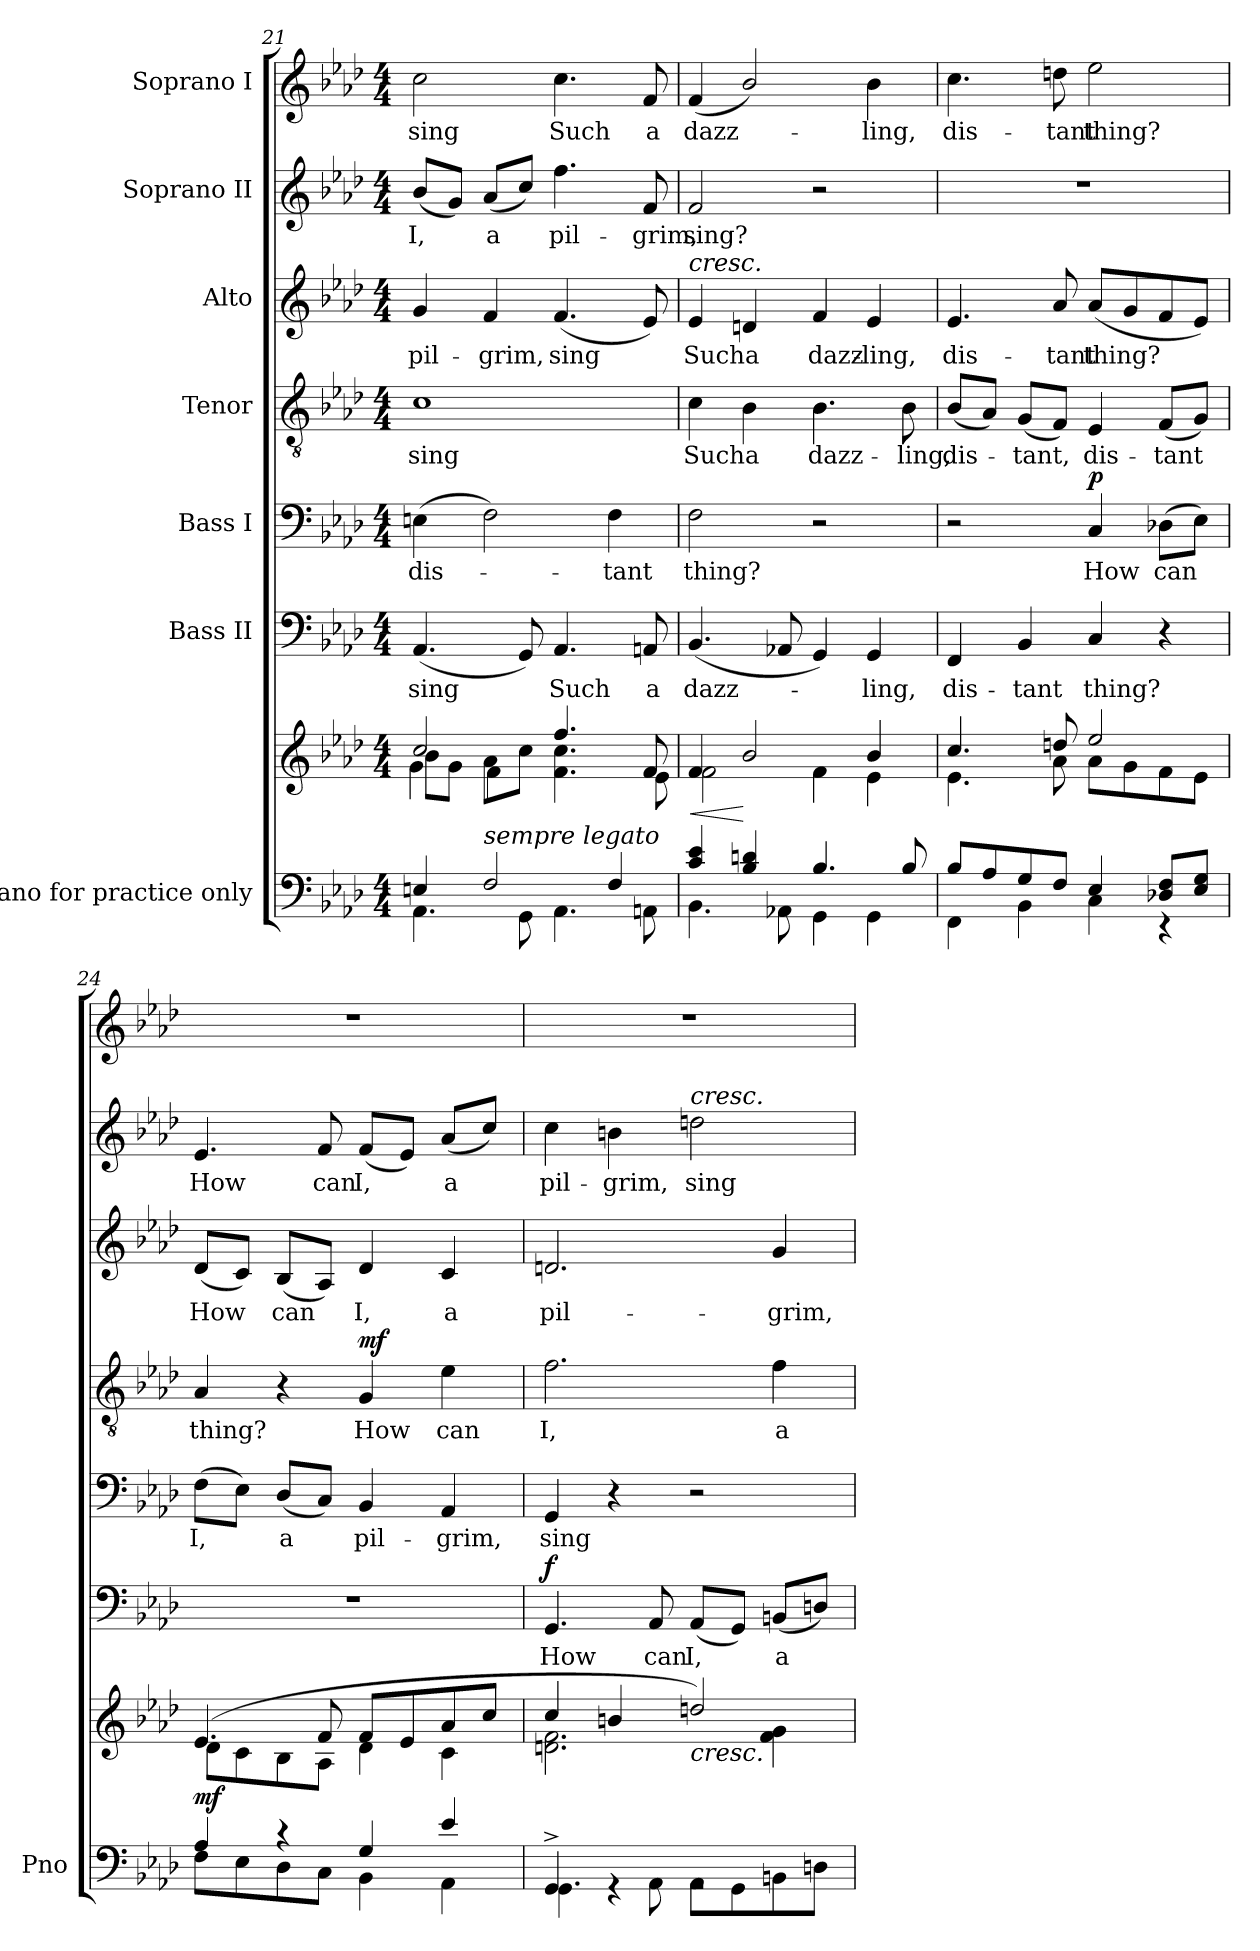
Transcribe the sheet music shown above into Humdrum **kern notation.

**kern	**kern	**dynam	**kern	**text	**dynam	**kern	**text	**dynam	**kern	**text	**dynam	**kern	**text	**kern	**text	**dynam	**kern	**text
*part7	*part7	*part7	*part6	*part6	*part6	*part5	*part5	*part5	*part4	*part4	*part4	*part3	*part3	*part2	*part2	*part2	*part1	*part1
*staff8	*staff7	*staff7/8	*staff6	*staff6	*staff6	*staff5	*staff5	*staff5	*staff4	*staff4	*staff4	*staff3	*staff3	*staff2	*staff2	*staff2	*staff1	*staff1
*I"Piano for practice only	*	*	*I"Bass II	*	*	*I"Bass I	*	*	*I"Tenor	*	*	*I"Alto	*	*I"Soprano II	*	*	*I"Soprano I	*
*I'Pno	*	*	*	*	*	*	*	*	*	*	*	*	*	*	*	*	*	*
*clefF4	*clefG2	*	*clefF4	*	*	*clefF4	*	*	*clefGv2	*	*	*clefG2	*	*clefG2	*	*	*clefG2	*
*k[b-e-a-d-]	*k[b-e-a-d-]	*	*k[b-e-a-d-]	*	*	*k[b-e-a-d-]	*	*	*k[b-e-a-d-]	*	*	*k[b-e-a-d-]	*	*k[b-e-a-d-]	*	*	*k[b-e-a-d-]	*
*M4/4	*M4/4	*	*M4/4	*	*	*M4/4	*	*	*M4/4	*	*	*M4/4	*	*M4/4	*	*	*M4/4	*
=21	=21	=21	=21	=21	=21	=21	=21	=21	=21	=21	=21	=21	=21	=21	=21	=21	=21	=21
*^	*^	*	*	*	*	*	*	*	*	*	*	*	*	*	*	*	*	*
*	*	*	*^	*	*	*	*	*	*	*	*	*	*	*	*	*	*	*	*	*
!	!	!	!	!	!	!	!LO:LY:b	!	!	!LO:LY:b	!	!	!LO:LY:b	!	!	!LO:LY:b	!	!LO:LY:b	!	!	!LO:LY:b
4En/	4.AA-\	2cc/	8b-\L	4g\	.	(<4.AA-/	sing	.	(>4En\	dis-	.	1c	sing	.	4g/	pil-	(<8b-/L	I,	.	2cc\	sing
.	.	.	8g\J	.	.	.	.	.	.	.	.	.	.	.	.	.	8g/J)	.	.	.	.
!LO:TX:a:i:t=sempre legato	!	!	!	!	!	!	!	!	!	!	!	!	!	!	!	!	!	!	!	!	!
!	!	!	!	!	!	!	!	!	!	!	!	!	!	!	!	!LO:LY:b	!	!LO:LY:b	!	!	!
2F/	.	.	8a-\L	4f\	.	.	.	.	2F\)	.	.	.	.	.	4f/	-grim,	(<8a-/L	a	.	.	.
.	8GG\	.	8cc\J	.	.	8GG/)	.	.	.	.	.	.	.	.	.	.	8cc/J)	.	.	.	.
!	!	!	!	!	!	!	!LO:LY:b	!	!	!	!	!	!	!	!	!LO:LY:b	!	!LO:LY:b	!	!	!LO:LY:b
.	4.AA-\	4.ff/	4.f\ 4.cc\	2ryy	.	4.AA-/	Such	.	.	.	.	.	.	.	(<4.f/	sing	4.ff\	pil-	.	4.cc\	Such
!	!	!	!	!	!	!	!	!	!	!LO:LY:b	!	!	!	!	!	!	!	!	!	!	!
4F/	.	.	.	.	.	.	.	.	4F\	-tant	.	.	.	.	.	.	.	.	.	.	.
!	!	!	!	!	!	!	!LO:LY:b	!	!	!	!	!	!	!	!	!	!	!LO:LY:b	!	!	!LO:LY:b
.	8AAn\	8f/	8e-\	.	.	8AAn/	a	.	.	.	.	.	.	.	8e-/)	.	8f/	-grim,	.	8f/	a
*	*	*	*v	*v	*	*	*	*	*	*	*	*	*	*	*	*	*	*	*	*	*
=22	=22	=22	=22	=22	=22	=22	=22	=22	=22	=22	=22	=22	=22	=22	=22	=22	=22	=22	=22	=22
!	!	!	!	!	!	!	!	!	!	!	!	!	!	!LO:TX:a:i:t=cresc.	!	!	!	!	!	!
!	!	!	!	!LO:HP:b	!	!LO:LY:b	!	!	!LO:LY:b	!	!	!LO:LY:b	!	!	!LO:LY:b	!	!LO:LY:b	!	!	!LO:LY:b
4c/ 4e-/	4.BB-\	4f/	2f\	<	(<4.BB-/	dazz-	.	2F\	thing?	.	4c\	Such	.	4e-/	Such	2f/	sing?	.	(<4f/	dazz-
!	!	!	!	!	!	!	!	!	!	!	!	!LO:LY:b	!	!	!LO:LY:b	!	!	!	!	!
4B-/ 4dn/	.	2b-/	.	[	.	.	.	.	.	.	4B-\	a	.	4dn/	a	.	.	.	2b-/)	.
.	8AA-X\	.	.	.	8AA-X/	.	.	.	.	.	.	.	.	.	.	.	.	.	.	.
!	!	!	!	!	!	!	!	!	!	!	!	!LO:LY:b	!	!	!LO:LY:b	!	!	!	!	!
4.B-/	4GG\	.	4f\	.	4GG/)	.	.	2r	.	.	4.B-\	dazz-	.	4f/	dazz-	2r	.	.	.	.
!	!	!	!	!	!	!LO:LY:b	!	!	!	!	!	!	!	!	!LO:LY:b	!	!	!	!	!LO:LY:b
.	4GG\	4b-/	4e-\	.	4GG/	-ling,	.	.	.	.	.	.	.	4e-/	-ling,	.	.	.	4b-\	-ling,
!	!	!	!	!	!	!	!	!	!	!	!	!LO:LY:b	!	!	!	!	!	!	!	!
8B-/	.	.	.	.	.	.	.	.	.	.	8B-\	-ling,	.	.	.	.	.	.	.	.
=23	=23	=23	=23	=23	=23	=23	=23	=23	=23	=23	=23	=23	=23	=23	=23	=23	=23	=23	=23	=23
!	!	!	!	!	!	!LO:LY:b	!	!	!	!	!	!LO:LY:b	!	!	!LO:LY:b	!	!	!	!	!LO:LY:b
8B-/L	4FF\	4.cc/	4.e-\	.	4FF/	dis-	.	2r	.	.	(<8B-/L	dis-	.	4.e-/	dis-	1r	.	.	4.cc\	dis-
8A-/	.	.	.	.	.	.	.	.	.	.	8A-/J)	.	.	.	.	.	.	.	.	.
!	!	!	!	!	!	!LO:LY:b	!	!	!	!	!	!LO:LY:b	!	!	!	!	!	!	!	!
8G/	4BB-\	.	.	.	4BB-/	-tant	.	.	.	.	(<8G/L	-tant,	.	.	.	.	.	.	.	.
!	!	!	!	!	!	!	!	!	!	!	!	!	!	!	!LO:LY:b	!	!	!	!	!LO:LY:b
8F/J	.	8ddn/	8a-\	.	.	.	.	.	.	.	8F/J)	.	.	8a-/	-tant	.	.	.	8ddn\	-tant
!	!	!	!	!	!	!LO:LY:b	!	!	!LO:LY:b	!LO:DY:a	!	!LO:LY:b	!	!	!LO:LY:b	!	!	!	!	!LO:LY:b
4E-/	4C\	2ee-/	8a-\L	.	4C/	thing?	.	4C/	How	p	4E-/	dis-	.	(<8a-/L	thing?	.	.	.	2ee-\	thing?
.	.	.	8g\	.	.	.	.	.	.	.	.	.	.	8g/	.	.	.	.	.	.
!	!	!	!	!	!	!	!	!	!LO:LY:b	!	!	!LO:LY:b	!	!	!	!	!	!	!	!
8D-X/ 8F/L	4r	.	8f\	.	4r	.	.	(>8D-X\L	can	.	(<8F/L	-tant	.	8f/	.	.	.	.	.	.
8E-/ 8G/J	.	.	8e-\J	.	.	.	.	8E-\J)	.	.	8G/J)	.	.	8e-/J)	.	.	.	.	.	.
!!LO:PB:g=z
=24	=24	=24	=24	=24	=24	=24	=24	=24	=24	=24	=24	=24	=24	=24	=24	=24	=24	=24	=24	=24
!	!	!	!	!LO:DY:b	!	!	!	!	!LO:LY:b	!	!	!LO:LY:b	!	!	!LO:LY:b	!	!LO:LY:b	!LO:DY:a	!	!
!	!	!	!	!	!	!	!	!	!	!	!	!	!	!	!	!	!	!LO:DY:n=1:a	!	!
4A-/	8F\L	(>4.e-/	8d-\L	mf	1r	.	.	(>8F\L	I,	.	4A-/	thing?	.	(<8d-/L	How	4.e-/	How	mf other-dynamics	1r	.
.	8E-\	.	8c\	.	.	.	.	8E-\J)	.	.	.	.	.	8c/J)	.	.	.	.	.	.
!	!	!	!	!	!	!	!	!	!LO:LY:b	!	!	!	!	!	!LO:LY:b	!	!	!	!	!
4r	8D-\	.	8B-\	.	.	.	.	(<8D-/L	a	.	4r	.	.	(<8B-/L	can	.	.	.	.	.
!	!	!	!	!	!	!	!	!	!	!	!	!	!	!	!	!	!LO:LY:b	!	!	!
.	8C\J	8f/	8A-\J	.	.	.	.	8C/J)	.	.	.	.	.	8A-/J)	.	8f/	can	.	.	.
!	!	!	!	!	!	!	!	!	!LO:LY:b	!	!	!LO:LY:b	!LO:DY:a	!	!LO:LY:b	!	!LO:LY:b	!	!	!
4G/	4BB-\	8f/L	4d-\	.	.	.	.	4BB-/	pil-	.	4G/	How	mf	4d-/	I,	(<8f/L	I,	.	.	.
.	.	8e-/	.	.	.	.	.	.	.	.	.	.	.	.	.	8e-/J)	.	.	.	.
!	!	!	!	!	!	!	!	!	!LO:LY:b	!	!	!LO:LY:b	!	!	!LO:LY:b	!	!LO:LY:b	!	!	!
4e-/	4AA-\	8a-/	4c\	.	.	.	.	4AA-/	-grim,	.	4e-\	can	.	4c/	a	(<8a-/L	a	.	.	.
.	.	8cc/J	.	.	.	.	.	.	.	.	.	.	.	.	.	8cc/J)	.	.	.	.
=25	=25	=25	=25	=25	=25	=25	=25	=25	=25	=25	=25	=25	=25	=25	=25	=25	=25	=25	=25	=25
!	!	!	!	!	!	!LO:LY:b	!LO:DY:a	!	!LO:LY:b	!	!	!LO:LY:b	!	!	!LO:LY:b	!	!LO:LY:b	!	!	!
4GG^/	4.GG\	4cc/	2.dn\ 2.f\	.	4.GG/	How	f	4GG/	sing	.	2.f\	I,	.	2.dn/	pil-	4cc\	pil-	.	1r	.
!	!	!	!	!	!	!	!	!	!	!	!	!	!	!	!	!	!LO:LY:b	!	!	!
4rGG	.	4bn/	.	.	.	.	.	4r	.	.	.	.	.	.	.	4bn\	-grim,	.	.	.
!	!	!	!	!	!	!LO:LY:b	!	!	!	!	!	!	!	!	!	!	!	!	!	!
.	8AA-\	.	.	.	8AA-/	can	.	.	.	.	.	.	.	.	.	.	.	.	.	.
!	!	!	!	!	!	!	!	!	!	!	!	!	!	!	!	!LO:TX:a:i:t=cresc.	!	!	!	!
!	!	!LO:TX:b:i:t=cresc.	!	!	!	!	!	!	!	!	!	!	!	!	!	!	!	!	!	!
!	!	!	!	!	!	!LO:LY:b	!	!	!	!	!	!	!	!	!	!	!LO:LY:b	!	!	!
2rGG	8AA-\L	2ddn/)	.	.	(<8AA-/L	I,	.	2r	.	.	.	.	.	.	.	2ddn\	sing	.	.	.
.	8GG\	.	.	.	8GG/J)	.	.	.	.	.	.	.	.	.	.	.	.	.	.	.
!	!	!	!	!	!	!LO:LY:b	!	!	!	!	!	!LO:LY:b	!	!	!LO:LY:b	!	!	!	!	!
.	8BBn\	.	4f\ 4g\	.	(<8BBn/L	a	.	.	.	.	4f\	a	.	4g/	-grim,	.	.	.	.	.
.	8Dn\J	.	.	.	8Dn/J)	.	.	.	.	.	.	.	.	.	.	.	.	.	.	.
*v	*v	*	*	*	*	*	*	*	*	*	*	*	*	*	*	*	*	*	*	*
*	*v	*v	*	*	*	*	*	*	*	*	*	*	*	*	*	*	*	*	*
=	=	=	=	=	=	=	=	=	=	=	=	=	=	=	=	=	=	=
*-	*-	*-	*-	*-	*-	*-	*-	*-	*-	*-	*-	*-	*-	*-	*-	*-	*-	*-
